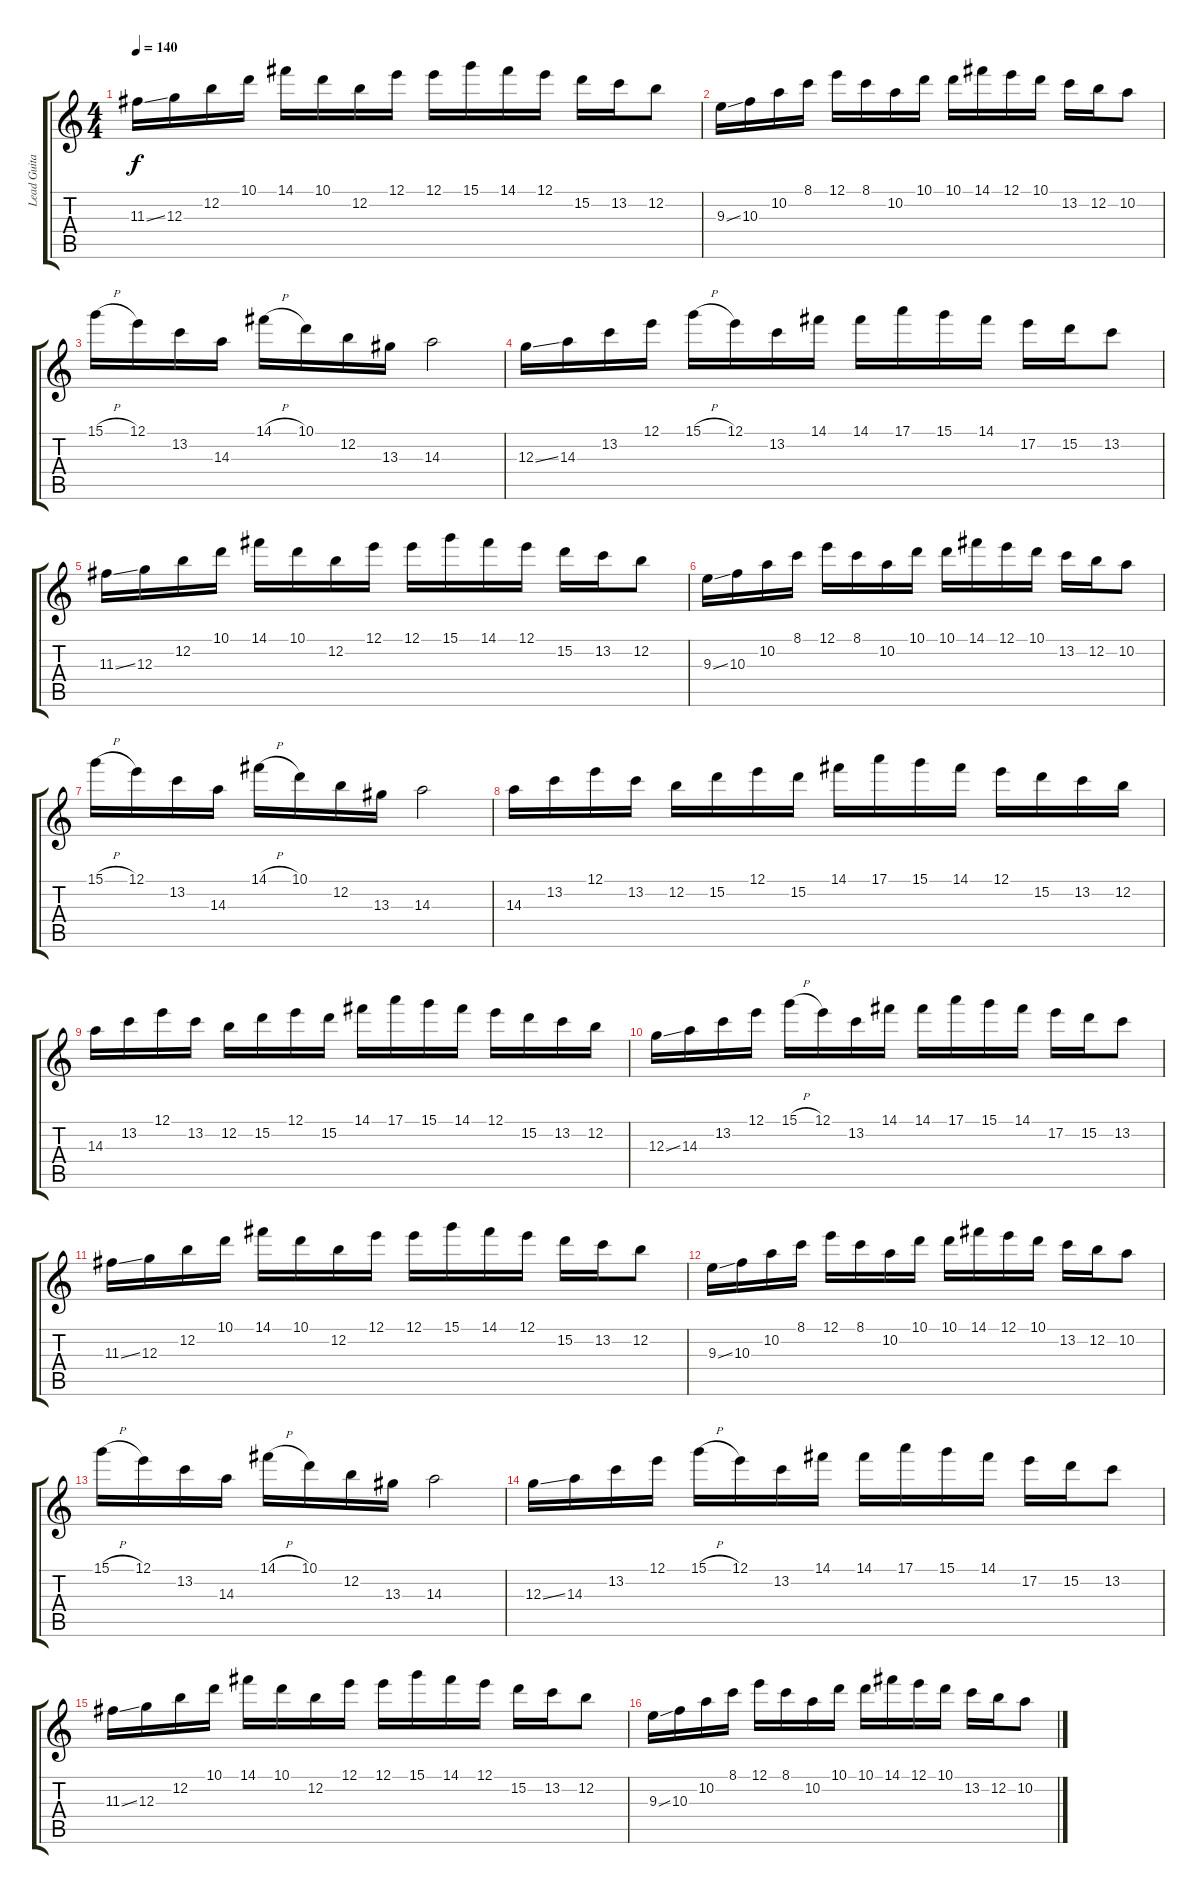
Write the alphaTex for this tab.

\track ("Lead Guitar" "Lead Guita") {instrument overdrivenguitar}
\staff {score tabs}
\tuning (E4 B3 G3 D3 A2 E2) {hide}
\ts (4 4)
\tempo 140
\clef g2
\ks c
11.3{ss}.16{dy f} 12.3.16 12.2.16 10.1.16 14.1.16 10.1.16 12.2.16 12.1.16 12.1.16 15.1.16 14.1.16 12.1.16 15.2.16 13.2.16 12.2.8 |
9.3{ss}.16 10.3.16 10.2.16 8.1.16 12.1.16 8.1.16 10.2.16 10.1.16 10.1.16 14.1.16 12.1.16 10.1.16 13.2.16 12.2.16 10.2.8 |
15.1{h}.16 12.1.16 13.2.16 14.3.16 14.1{h}.16 10.1.16 12.2.16 13.3.16 14.3.2 |
12.3{ss}.16 14.3.16 13.2.16 12.1.16 15.1{h}.16 12.1.16 13.2.16 14.1.16 14.1.16 17.1.16 15.1.16 14.1.16 17.2.16 15.2.16 13.2.8 |
11.3{ss}.16 12.3.16 12.2.16 10.1.16 14.1.16 10.1.16 12.2.16 12.1.16 12.1.16 15.1.16 14.1.16 12.1.16 15.2.16 13.2.16 12.2.8 |
9.3{ss}.16 10.3.16 10.2.16 8.1.16 12.1.16 8.1.16 10.2.16 10.1.16 10.1.16 14.1.16 12.1.16 10.1.16 13.2.16 12.2.16 10.2.8 |
15.1{h}.16 12.1.16 13.2.16 14.3.16 14.1{h}.16 10.1.16 12.2.16 13.3.16 14.3.2 |
14.3.16 13.2.16 12.1.16 13.2.16 12.2.16 15.2.16 12.1.16 15.2.16 14.1.16 17.1.16 15.1.16 14.1.16 12.1.16 15.2.16 13.2.16 12.2.16 |
14.3.16 13.2.16 12.1.16 13.2.16 12.2.16 15.2.16 12.1.16 15.2.16 14.1.16 17.1.16 15.1.16 14.1.16 12.1.16 15.2.16 13.2.16 12.2.16 |
12.3{ss}.16 14.3.16 13.2.16 12.1.16 15.1{h}.16 12.1.16 13.2.16 14.1.16 14.1.16 17.1.16 15.1.16 14.1.16 17.2.16 15.2.16 13.2.8 |
11.3{ss}.16 12.3.16 12.2.16 10.1.16 14.1.16 10.1.16 12.2.16 12.1.16 12.1.16 15.1.16 14.1.16 12.1.16 15.2.16 13.2.16 12.2.8 |
9.3{ss}.16 10.3.16 10.2.16 8.1.16 12.1.16 8.1.16 10.2.16 10.1.16 10.1.16 14.1.16 12.1.16 10.1.16 13.2.16 12.2.16 10.2.8 |
15.1{h}.16 12.1.16 13.2.16 14.3.16 14.1{h}.16 10.1.16 12.2.16 13.3.16 14.3.2 |
12.3{ss}.16 14.3.16 13.2.16 12.1.16 15.1{h}.16 12.1.16 13.2.16 14.1.16 14.1.16 17.1.16 15.1.16 14.1.16 17.2.16 15.2.16 13.2.8 |
11.3{ss}.16 12.3.16 12.2.16 10.1.16 14.1.16 10.1.16 12.2.16 12.1.16 12.1.16 15.1.16 14.1.16 12.1.16 15.2.16 13.2.16 12.2.8 |
9.3{ss}.16 10.3.16 10.2.16 8.1.16 12.1.16 8.1.16 10.2.16 10.1.16 10.1.16 14.1.16 12.1.16 10.1.16 13.2.16 12.2.16 10.2.8
